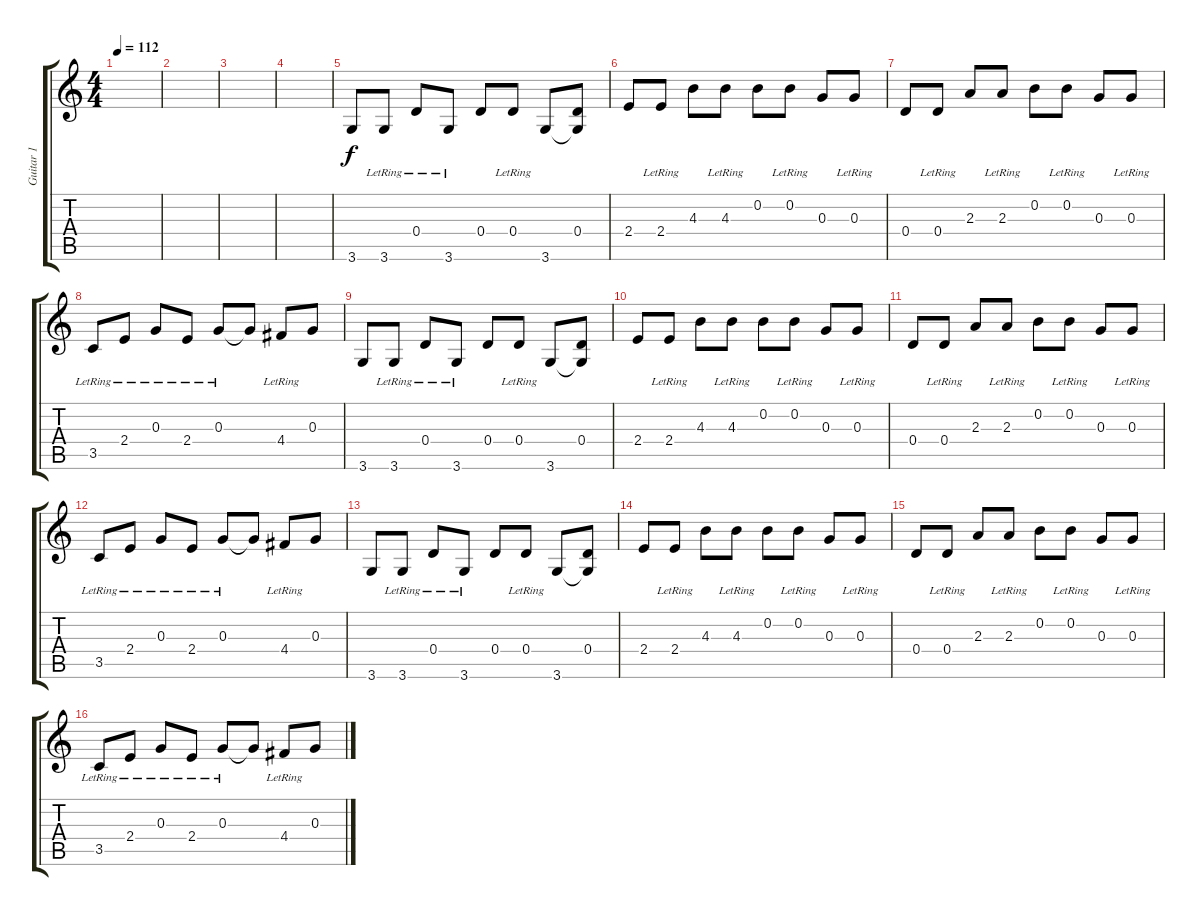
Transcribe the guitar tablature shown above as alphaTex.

\track ("Guitar 1" "Guitar 1") {instrument acousticguitarsteel}
\staff {score tabs}
\tuning (E4 B3 G3 D3 A2 E2) {hide}
\ts (4 4)
\tempo 112
\clef g2
\ks c
|
|
|
|
3.6.8 3.6{lr}.8 0.4{lr}.8 3.6{lr}.8 0.4.8 0.4{lr}.8 3.6.8 (0.4 3.6{t}).8 |
2.4.8 2.4{lr}.8 4.3.8 4.3{lr}.8 0.2.8 0.2{lr}.8 0.3.8 0.3{lr}.8 |
0.4.8 0.4{lr}.8 2.3.8 2.3{lr}.8 0.2.8 0.2{lr}.8 0.3.8 0.3{lr}.8 |
3.5{lr}.8 2.4{lr}.8 0.3{lr}.8 2.4{lr}.8 0.3{lr}.8 0.3{t}.8 4.4{lr}.8 0.3.8 |
3.6.8 3.6{lr}.8 0.4{lr}.8 3.6{lr}.8 0.4.8 0.4{lr}.8 3.6.8 (0.4 3.6{t}).8 |
2.4.8 2.4{lr}.8 4.3.8 4.3{lr}.8 0.2.8 0.2{lr}.8 0.3.8 0.3{lr}.8 |
0.4.8 0.4{lr}.8 2.3.8 2.3{lr}.8 0.2.8 0.2{lr}.8 0.3.8 0.3{lr}.8 |
3.5{lr}.8 2.4{lr}.8 0.3{lr}.8 2.4{lr}.8 0.3{lr}.8 0.3{t}.8 4.4{lr}.8 0.3.8 |
3.6.8 3.6{lr}.8 0.4{lr}.8 3.6{lr}.8 0.4.8 0.4{lr}.8 3.6.8 (0.4 3.6{t}).8 |
2.4.8 2.4{lr}.8 4.3.8 4.3{lr}.8 0.2.8 0.2{lr}.8 0.3.8 0.3{lr}.8 |
0.4.8 0.4{lr}.8 2.3.8 2.3{lr}.8 0.2.8 0.2{lr}.8 0.3.8 0.3{lr}.8 |
3.5{lr}.8 2.4{lr}.8 0.3{lr}.8 2.4{lr}.8 0.3{lr}.8 0.3{t}.8 4.4{lr}.8 0.3.8
